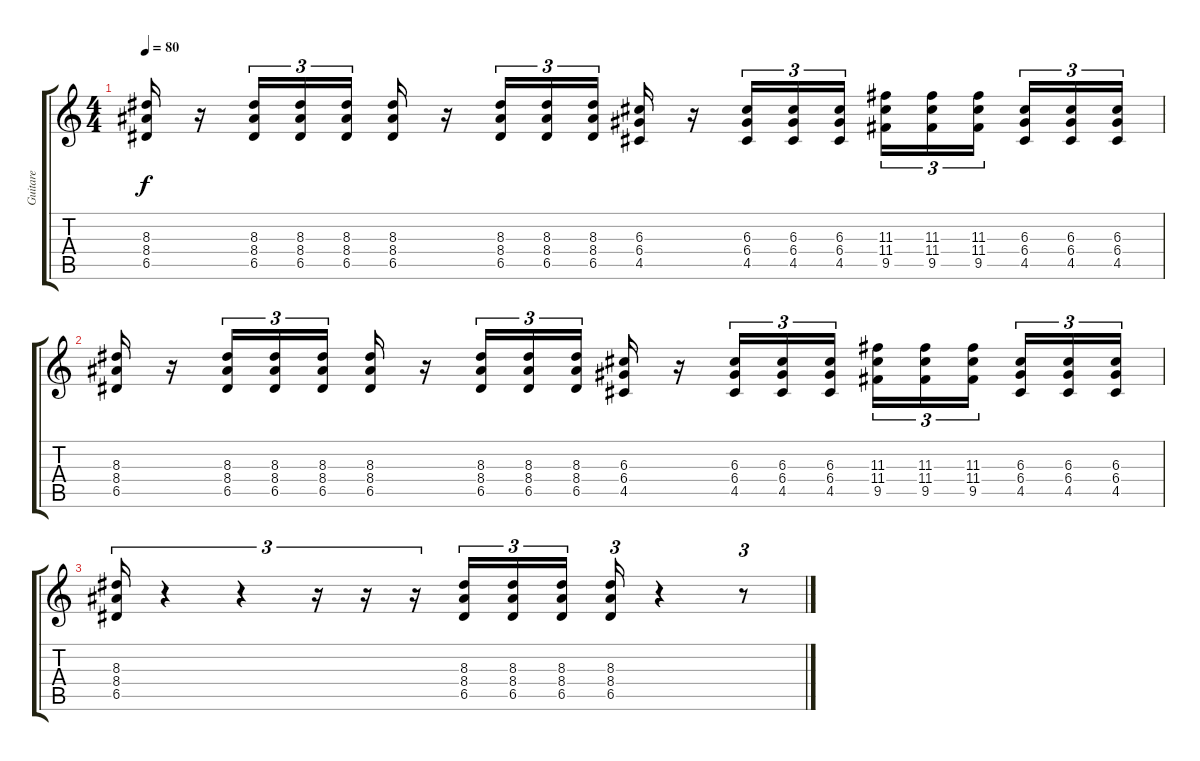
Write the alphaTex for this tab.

\track ("Guitare" "Guitare") {mute instrument distortionguitar}
\staff {score tabs}
\tuning (E4 B3 G3 D3 A2 E2) {hide}
\ts (4 4)
\tempo 80
\clef g2
\ks c
(8.3 8.4 6.5).16{dy f} r.16 (8.3 8.4 6.5).16{tu (3 2)} (8.3 8.4 6.5).16{tu (3 2)} (8.3 8.4 6.5).16{tu (3 2)} (8.3 8.4 6.5).16 r.16 (8.3 8.4 6.5).16{tu (3 2)} (8.3 8.4 6.5).16{tu (3 2)} (8.3 8.4 6.5).16{tu (3 2)} (6.3 6.4 4.5).16 r.16 (6.3 6.4 4.5).16{tu (3 2)} (6.3 6.4 4.5).16{tu (3 2)} (6.3 6.4 4.5).16{tu (3 2)} (11.3 11.4 9.5).16{tu (3 2)} (11.3 11.4 9.5).16{tu (3 2)} (11.3 11.4 9.5).16{tu (3 2) beam splitsecondary} (6.3 6.4 4.5).16{tu (3 2)} (6.3 6.4 4.5).16{tu (3 2)} (6.3 6.4 4.5).16{tu (3 2)} |
(8.3 8.4 6.5).16 r.16 (8.3 8.4 6.5).16{tu (3 2)} (8.3 8.4 6.5).16{tu (3 2)} (8.3 8.4 6.5).16{tu (3 2)} (8.3 8.4 6.5).16 r.16 (8.3 8.4 6.5).16{tu (3 2)} (8.3 8.4 6.5).16{tu (3 2)} (8.3 8.4 6.5).16{tu (3 2)} (6.3 6.4 4.5).16 r.16 (6.3 6.4 4.5).16{tu (3 2)} (6.3 6.4 4.5).16{tu (3 2)} (6.3 6.4 4.5).16{tu (3 2)} (11.3 11.4 9.5).16{tu (3 2)} (11.3 11.4 9.5).16{tu (3 2)} (11.3 11.4 9.5).16{tu (3 2) beam splitsecondary} (6.3 6.4 4.5).16{tu (3 2)} (6.3 6.4 4.5).16{tu (3 2)} (6.3 6.4 4.5).16{tu (3 2)} |
(8.3 8.4 6.5).16{tu (3 2)} r.4{tu (3 2)} r.4{tu (3 2)} r.16{tu (3 2)} r.16{tu (3 2)} r.16{tu (3 2)} (8.3 8.4 6.5).16{tu (3 2)} (8.3 8.4 6.5).16{tu (3 2)} (8.3 8.4 6.5).16{tu (3 2) beam splitsecondary} (8.3 8.4 6.5).16{tu (3 2)} r.4 r.8{tu (3 2)}
